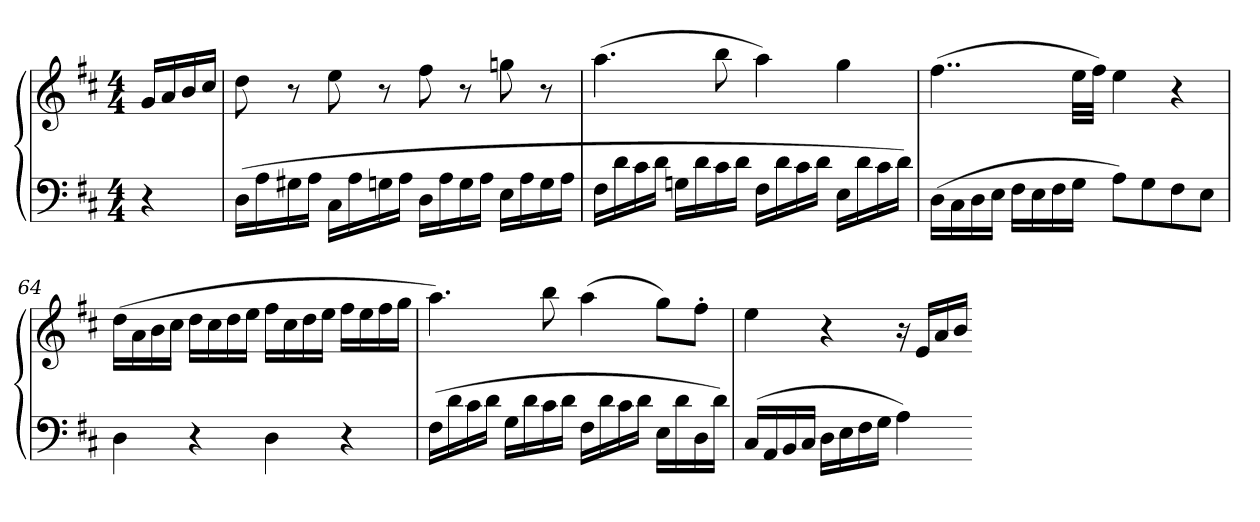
**kern	**kern
*part1	*part1
*staff2	*staff1
*clefF4	*clefG2
*k[f#c#]	*k[f#c#]
*D:	*D:
*M4/4	*M4/4
=	=
4r	16gLL
.	16a
.	16b
.	16cc#JJ
=61	=61
(16DLL	8dd
16A	.
16G#X	8r
16AJJ	.
16C#LL	8ee
16A	.
16Gn	8r
16AJJ	.
16DLL	8ff#
16A	.
16G	8r
16AJJ	.
16ELL	8ggn
16A	.
16G	8r
16AJJ	.
=62	=62
16F#LL	(4.aa
16d	.
16c#	.
16dJJ	.
16GnLL	.
16d	.
16c#	8bb
16dJJ	.
16F#LL	4aa)
16d	.
16c#	.
16dJJ	.
16ELL	4gg
16d	.
16c#	.
16dJJ)	.
=63	=63
(16DLL	(4..ff#
16C#	.
16D	.
16EJJ	.
16F#LL	.
16E	.
16F#	.
16GJJ	32eeLLL
.	32ff#JJJ)
8AL)	4ee
8G	.
8F#	4r
8EJ	.
=64	=64
4D	(16ddLL
.	16a
.	16b
.	16cc#JJ
4r	16ddLL
.	16cc#
.	16dd
.	16eeJJ
4D	16ff#LL
.	16cc#
.	16dd
.	16eeJJ
4r	16ff#LL
.	16ee
.	16ff#
.	16ggJJ
=65	=65
(16F#LL	4.aa)
16d	.
16c#	.
16dJJ	.
16GLL	.
16d	.
16c#	8bb
16dJJ	.
16F#LL	(4aa
16d	.
16c#	.
16dJJ	.
16ELL	8ggL)
16d	.
16D	8ff#'J
16dJJ)	.
=66	=66
(16C#LL	4ee
16AA	.
16BB	.
16C#JJ	.
16DLL	4r
16E	.
16F#	.
16GJJ	.
4A)	16r
.	16eLL
.	16a
.	16bJJ
=-	=-
*-	*-
